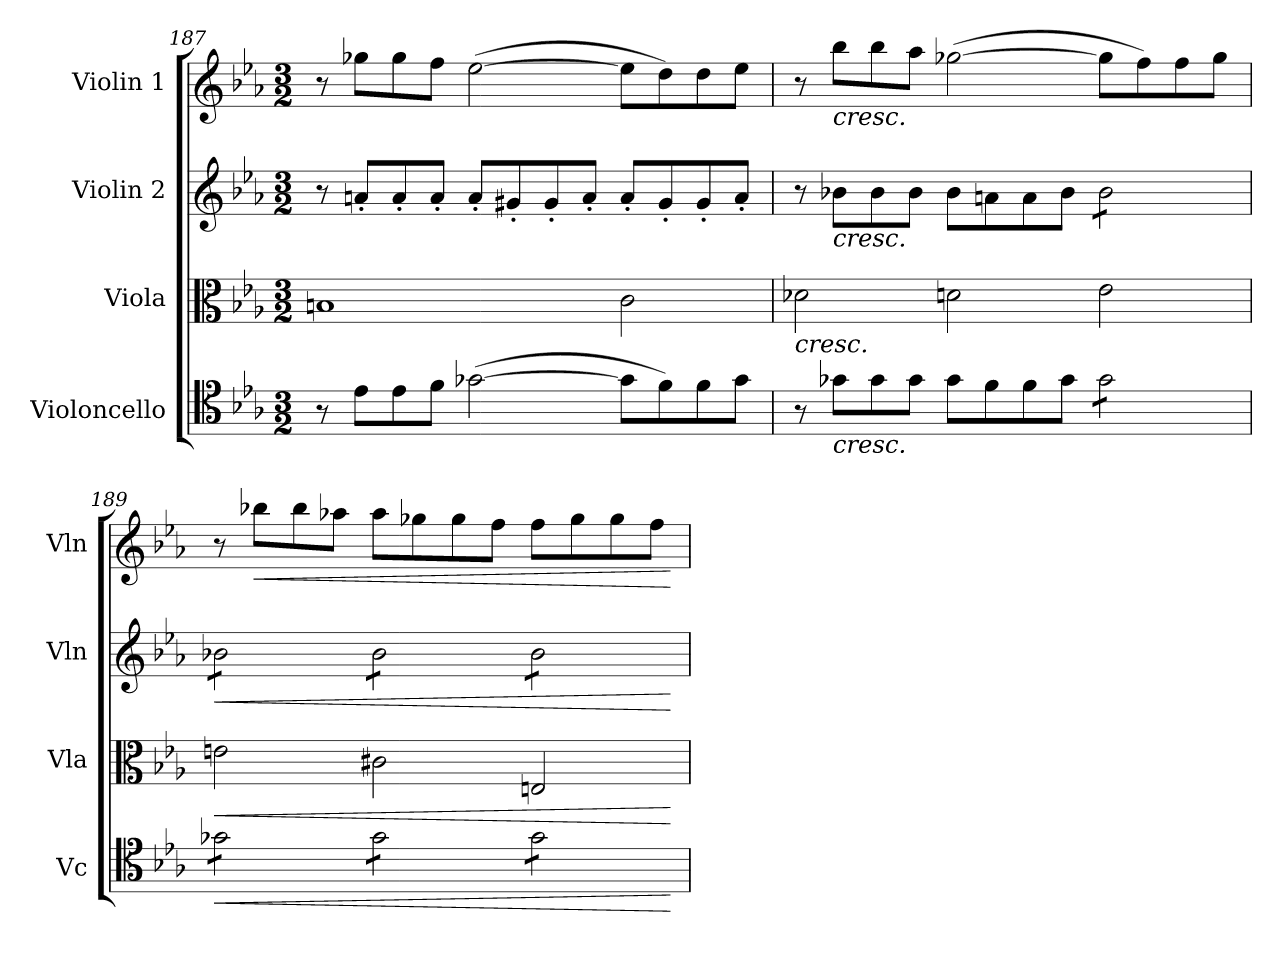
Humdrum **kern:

**kern	**dynam	**kern	**dynam	**kern	**dynam	**kern	**dynam
*part4	*part4	*part3	*part3	*part2	*part2	*part1	*part1
*staff4	*staff4	*staff3	*staff3	*staff2	*staff2	*staff1	*staff1
*I"Violoncello	*	*I"Viola	*	*I"Violin 2	*	*I"Violin 1	*
*I'Vc	*	*I'Vla	*	*I'Vln	*	*I'Vln	*
*clefC4	*	*clefC3	*	*clefG2	*	*clefG2	*
*k[b-e-a-]	*	*k[b-e-a-]	*	*k[b-e-a-]	*	*k[b-e-a-]	*
*M3/2	*	*M3/2	*	*M3/2	*	*M3/2	*
=187	=187	=187	=187	=187	=187	=187	=187
8r	.	1Bn	.	8r	.	8r	.
8e-\L	.	.	.	8an'/L	.	8gg-X\L	.
8e-\	.	.	.	8a'/	.	8gg-\	.
8f\J	.	.	.	8a'/J	.	8ff\J	.
([2g-X\	.	.	.	8a'/L	.	([2ee-\	.
.	.	.	.	8g#X'/	.	.	.
.	.	.	.	8g#'/	.	.	.
.	.	.	.	8a'/J	.	.	.
8g-\L]	.	2c\	.	8a'/L	.	8ee-\L]	.
8f\)	.	.	.	8g#'/	.	8dd\)	.
8f\	.	.	.	8g#'/	.	8dd\	.
8g-\J	.	.	.	8a'/J	.	8ee-\J	.
!!LO:LB:g=z
=188	=188	=188	=188	=188	=188	=188	=188
!	!	!LO:TX:b:i:t=cresc.	!	!	!	!	!
8r	.	2d-X\	.	8r	.	8r	.
!	!	!	!	!	!	!LO:TX:b:i:t=cresc.	!
!	!	!	!	!LO:TX:b:i:t=cresc.	!	!	!
!LO:TX:b:i:t=cresc.	!	!	!	!	!	!	!
8g-X\L	.	.	.	8b-X\L	.	8bb-\L	.
8g-\	.	.	.	8b-\	.	8bb-\	.
8g-\J	.	.	.	8b-\J	.	8aa-\J	.
8g-\L	.	2dn\	.	8b-\L	.	([2gg-X\	.
8f\	.	.	.	8an\	.	.	.
8f\	.	.	.	8a\	.	.	.
8g-\J	.	.	.	8b-\J	.	.	.
*tremolo	*	*	*	*	*	*	*
*	*	*	*	*tremolo	*	*	*
8g-\L	.	2e-\	.	8b-\L	.	8gg-\L]	.
8g-\	.	.	.	8b-\	.	8ff\)	.
8g-\	.	.	.	8b-\	.	8ff\	.
8g-\J	.	.	.	8b-\J	.	8gg-\J	.
=189	=189	=189	=189	=189	=189	=189	=189
!	!LO:HP:b	!	!LO:HP:b	!	!LO:HP:b	!	!
8g-X\L	<	2en\	<	8b-X\L	<	8r	.
!	!	!	!	!	!	!	!LO:HP:b
8g-X\	.	.	.	8b-X\	.	8bb-X\L	<
8g-X\	.	.	.	8b-X\	.	8bb-\	.
8g-X\J	.	.	.	8b-X\J	.	8aa-X\J	.
8g-\L	.	2c#X\	.	8b-\L	.	8aa-\L	.
8g-\	.	.	.	8b-\	.	8gg-X\	.
8g-\	.	.	.	8b-\	.	8gg-\	.
8g-\J	.	.	.	8b-\J	.	8ff\J	.
8g-\L	.	2En/	.	8b-\L	.	8ff\L	.
8g-\	.	.	.	8b-\	.	8gg-\	.
8g-\	.	.	.	8b-\	.	8gg-\	.
8g-\J	.	.	.	8b-\J	.	8ff\J	.
*	*	*	*	*Xtremolo	*	*	*
*Xtremolo	*	*	*	*	*	*	*
.	[	.	[	.	[	.	[
=	=	=	=	=	=	=	=
*-	*-	*-	*-	*-	*-	*-	*-
